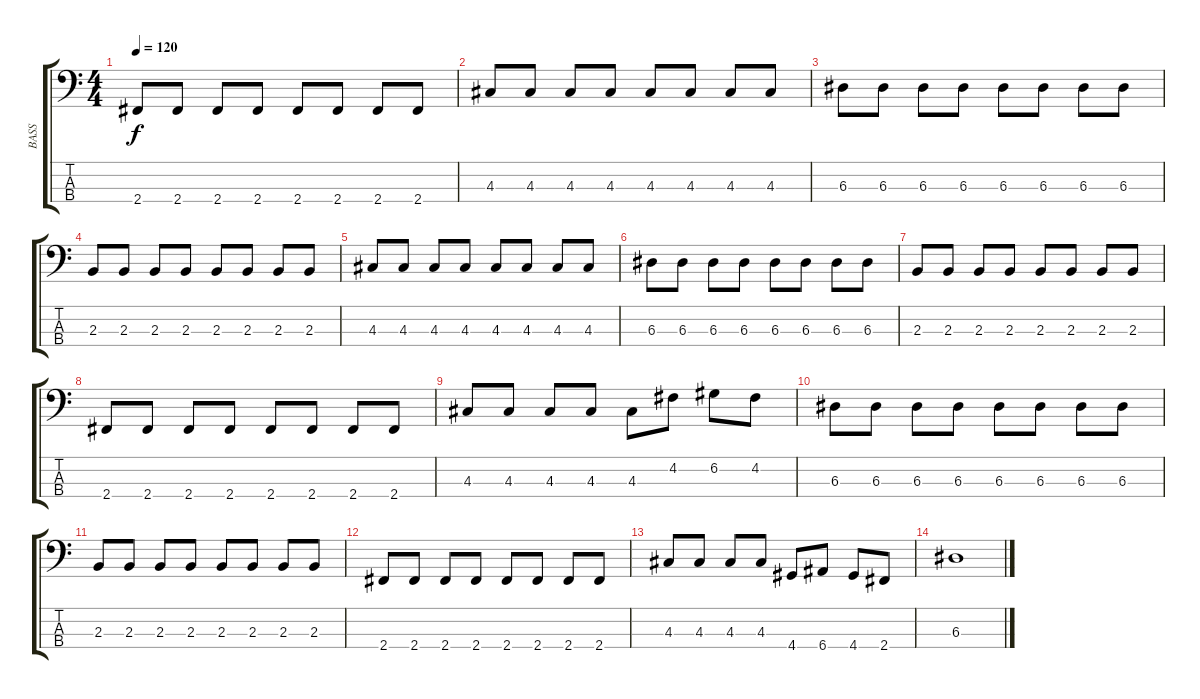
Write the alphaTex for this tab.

\track ("BASS" "BASS") {instrument electricbassfinger}
\staff {score tabs}
\tuning (G2 D2 A1 E1) {hide}
\ts (4 4)
\tempo 120
\clef f4
\ks c
2.4.8{dy f} 2.4.8 2.4.8 2.4.8 2.4.8 2.4.8 2.4.8 2.4.8 |
4.3.8 4.3.8 4.3.8 4.3.8 4.3.8 4.3.8 4.3.8 4.3.8 |
6.3.8 6.3.8 6.3.8 6.3.8 6.3.8 6.3.8 6.3.8 6.3.8 |
2.3.8 2.3.8 2.3.8 2.3.8 2.3.8 2.3.8 2.3.8 2.3.8 |
4.3.8 4.3.8 4.3.8 4.3.8 4.3.8 4.3.8 4.3.8 4.3.8 |
6.3.8 6.3.8 6.3.8 6.3.8 6.3.8 6.3.8 6.3.8 6.3.8 |
2.3.8 2.3.8 2.3.8 2.3.8 2.3.8 2.3.8 2.3.8 2.3.8 |
2.4.8 2.4.8 2.4.8 2.4.8 2.4.8 2.4.8 2.4.8 2.4.8 |
4.3.8 4.3.8 4.3.8 4.3.8 4.3.8 4.2.8 6.2.8 4.2.8 |
6.3.8 6.3.8 6.3.8 6.3.8 6.3.8 6.3.8 6.3.8 6.3.8 |
2.3.8 2.3.8 2.3.8 2.3.8 2.3.8 2.3.8 2.3.8 2.3.8 |
2.4.8 2.4.8 2.4.8 2.4.8 2.4.8 2.4.8 2.4.8 2.4.8 |
4.3.8 4.3.8 4.3.8 4.3.8 4.4.8 6.4.8 4.4.8 2.4.8 |
6.3.1
